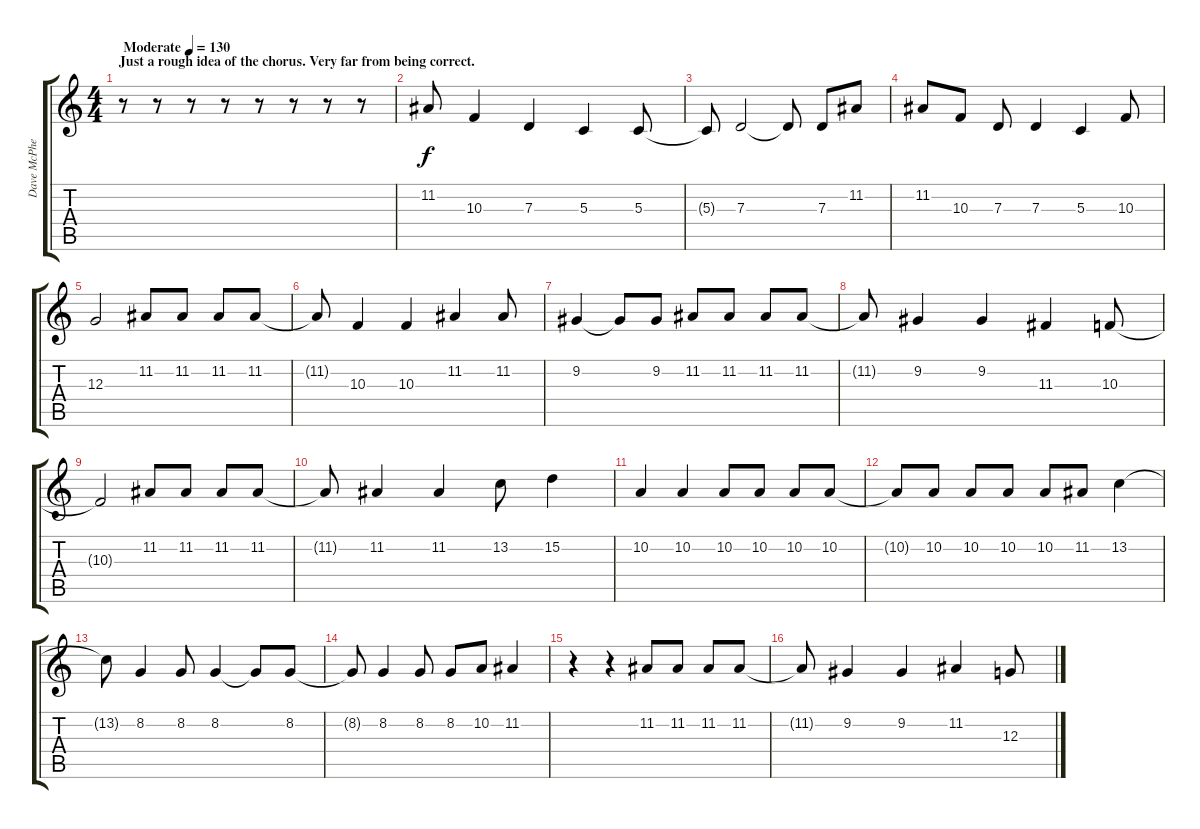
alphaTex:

\track ("Dave McPherson (vocals)" "Dave McPhe") {instrument harmonica}
\staff {score tabs}
\tuning (E4 B3 G3 D3 A2 E2) {hide}
\ts (4 4)
\section ("" "Just a rough idea of the chorus. Very far from being correct.")
\tempo (130 "Moderate")
\clef g2
\ks c
r.8{dy f instrument harmonica} r.8 r.8 r.8 r.8 r.8 r.8 r.8 |
11.2.8 10.3.4 7.3.4 5.3.4 5.3.8 |
5.3{t}.8 7.3.2 7.3{t}.8 7.3.8 11.2.8 |
11.2.8 10.3.8 7.3.8 7.3.4 5.3.4 10.3.8 |
12.3.2 11.2.8 11.2.8 11.2.8 11.2.8 |
11.2{t}.8 10.3.4 10.3.4 11.2.4 11.2.8 |
9.2.4 9.2{t}.8 9.2.8 11.2.8 11.2.8 11.2.8 11.2.8 |
11.2{t}.8 9.2.4 9.2.4 11.3.4 10.3.8 |
10.3{t}.2 11.2.8 11.2.8 11.2.8 11.2.8 |
11.2{t}.8 11.2.4 11.2.4 13.2.8 15.2.4 |
10.2.4 10.2.4 10.2.8 10.2.8 10.2.8 10.2.8 |
10.2{t}.8 10.2.8 10.2.8 10.2.8 10.2.8 11.2.8 13.2.4 |
13.2{t}.8 8.2.4 8.2.8 8.2.4 8.2{t}.8 8.2.8 |
8.2{t}.8 8.2.4 8.2.8 8.2.8 10.2.8 11.2.4 |
r.4 r.4 11.2.8 11.2.8 11.2.8 11.2.8 |
11.2{t}.8 9.2.4 9.2.4 11.2.4 12.3.8
